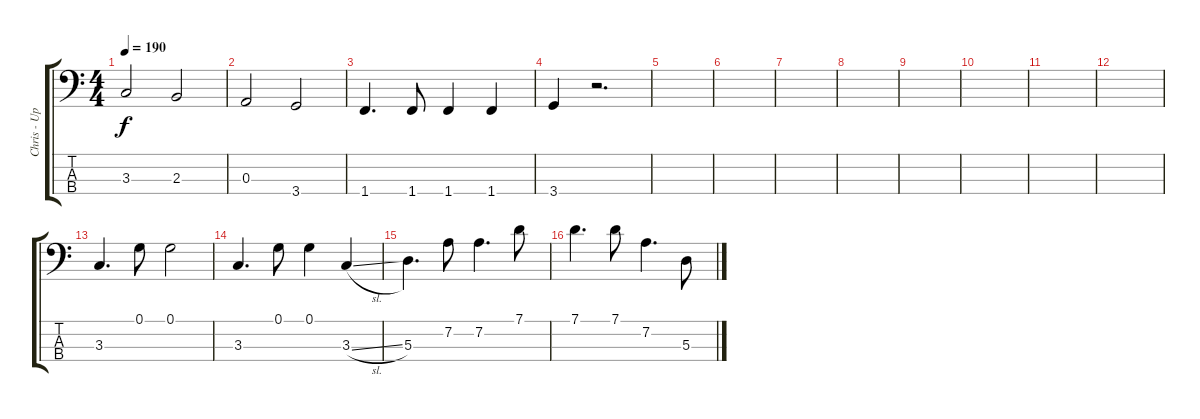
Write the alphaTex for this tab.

\track ("Chris - Upright Bass" "Chris - Up") {instrument acousticbass}
\staff {score tabs}
\tuning (G2 D2 A1 E1) {hide}
\ts (4 4)
\tempo 190
\clef f4
\ks c
3.3.2{dy f} 2.3.2 |
0.3.2 3.4.2 |
1.4.4{d} 1.4.8 1.4.4 1.4.4 |
3.4.4 r.2{d} |
|
|
|
|
|
|
|
|
3.3.4{d} 0.1.8 0.1.2 |
3.3.4{d} 0.1.8 0.1.4 3.3{sl}.4 |
5.3.4{d} 7.2.8 7.2.4{d} 7.1.8 |
7.1.4{d} 7.1.8 7.2.4{d} 5.3.8
